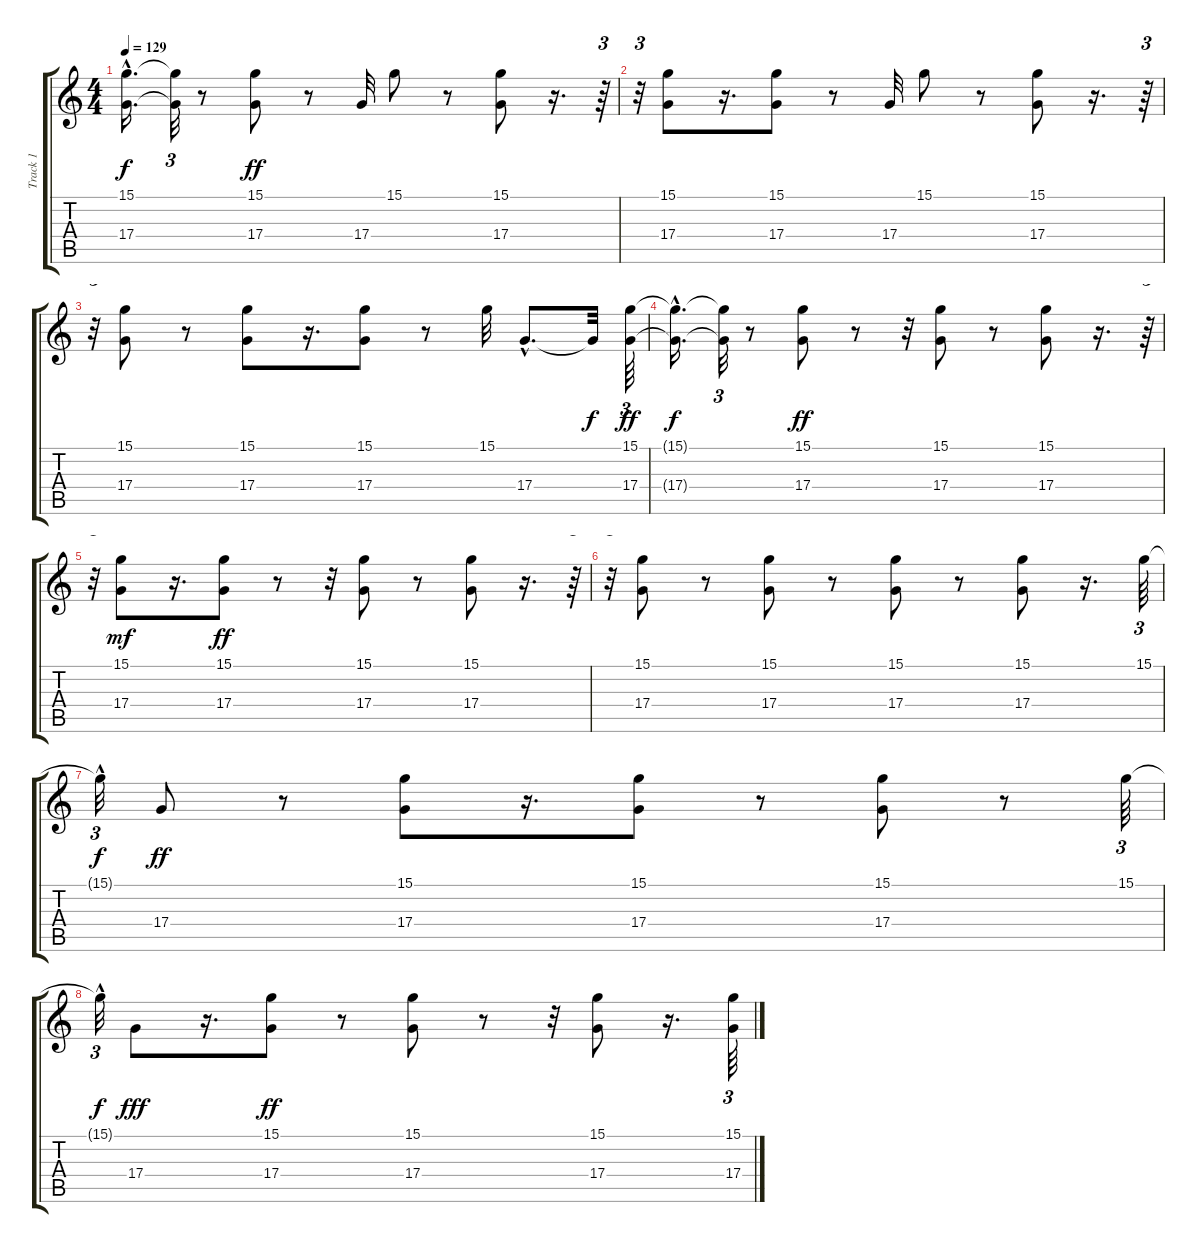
\track ("Track 1" "Track 1") {instrument brightacousticpiano}
\staff {score tabs}
\tuning (E4 B3 G3 D3 A2 E2) {hide}
\ts (4 4)
\tempo 129
\clef g2
\ks c
(15.1{hac t} 17.4{hac t}).16{d dy f} (15.1{t} 17.4{t}).32{tu (3 2)} r.8 (15.1 17.4).8{dy ff} r.8 17.4.32 15.1.8 r.8 (15.1 17.4).8 r.16{d} r.64{tu (3 2)} |
r.32{tu (3 2)} (15.1 17.4).8 r.16{d} (15.1 17.4).8 r.8 17.4.32 15.1.8 r.8 (15.1 17.4).8 r.16{d} r.64{tu (3 2)} |
r.32{tu (3 2)} (15.1 17.4).8 r.8 (15.1 17.4).8 r.16{d} (15.1 17.4).8 r.8 15.1.32 17.4{hac}.8{d} 17.4{t}.32{dy f} (15.1 17.4).64{tu (3 2) dy ff} |
(15.1{hac t} 17.4{hac t}).16{d dy f} (15.1{t} 17.4{t}).32{tu (3 2)} r.8 (15.1 17.4).8{dy ff} r.8 r.32 (15.1 17.4).8 r.8 (15.1 17.4).8 r.16{d} r.64{tu (3 2)} |
r.32{tu (3 2)} (15.1 17.4).8{dy mf} r.16{d} (15.1 17.4).8{dy ff} r.8 r.32 (15.1 17.4).8 r.8 (15.1 17.4).8 r.16{d} r.64{tu (3 2)} |
r.32{tu (3 2)} (15.1 17.4).8 r.8 (15.1 17.4).8 r.8 (15.1 17.4).8 r.8 (15.1 17.4).8 r.16{d} 15.1.64{tu (3 2)} |
15.1{hac t}.32{tu (3 2) dy f} 17.4.8{dy ff} r.8 (15.1 17.4).8 r.16{d} (15.1 17.4).8 r.8 (15.1 17.4).8 r.8 15.1.64{tu (3 2)} |
15.1{hac t}.32{tu (3 2) dy f} 17.4.8{dy fff} r.16{d} (15.1 17.4).8{dy ff} r.8 (15.1 17.4).8 r.8 r.32 (15.1 17.4).8 r.16{d} (15.1 17.4).64{tu (3 2)}
